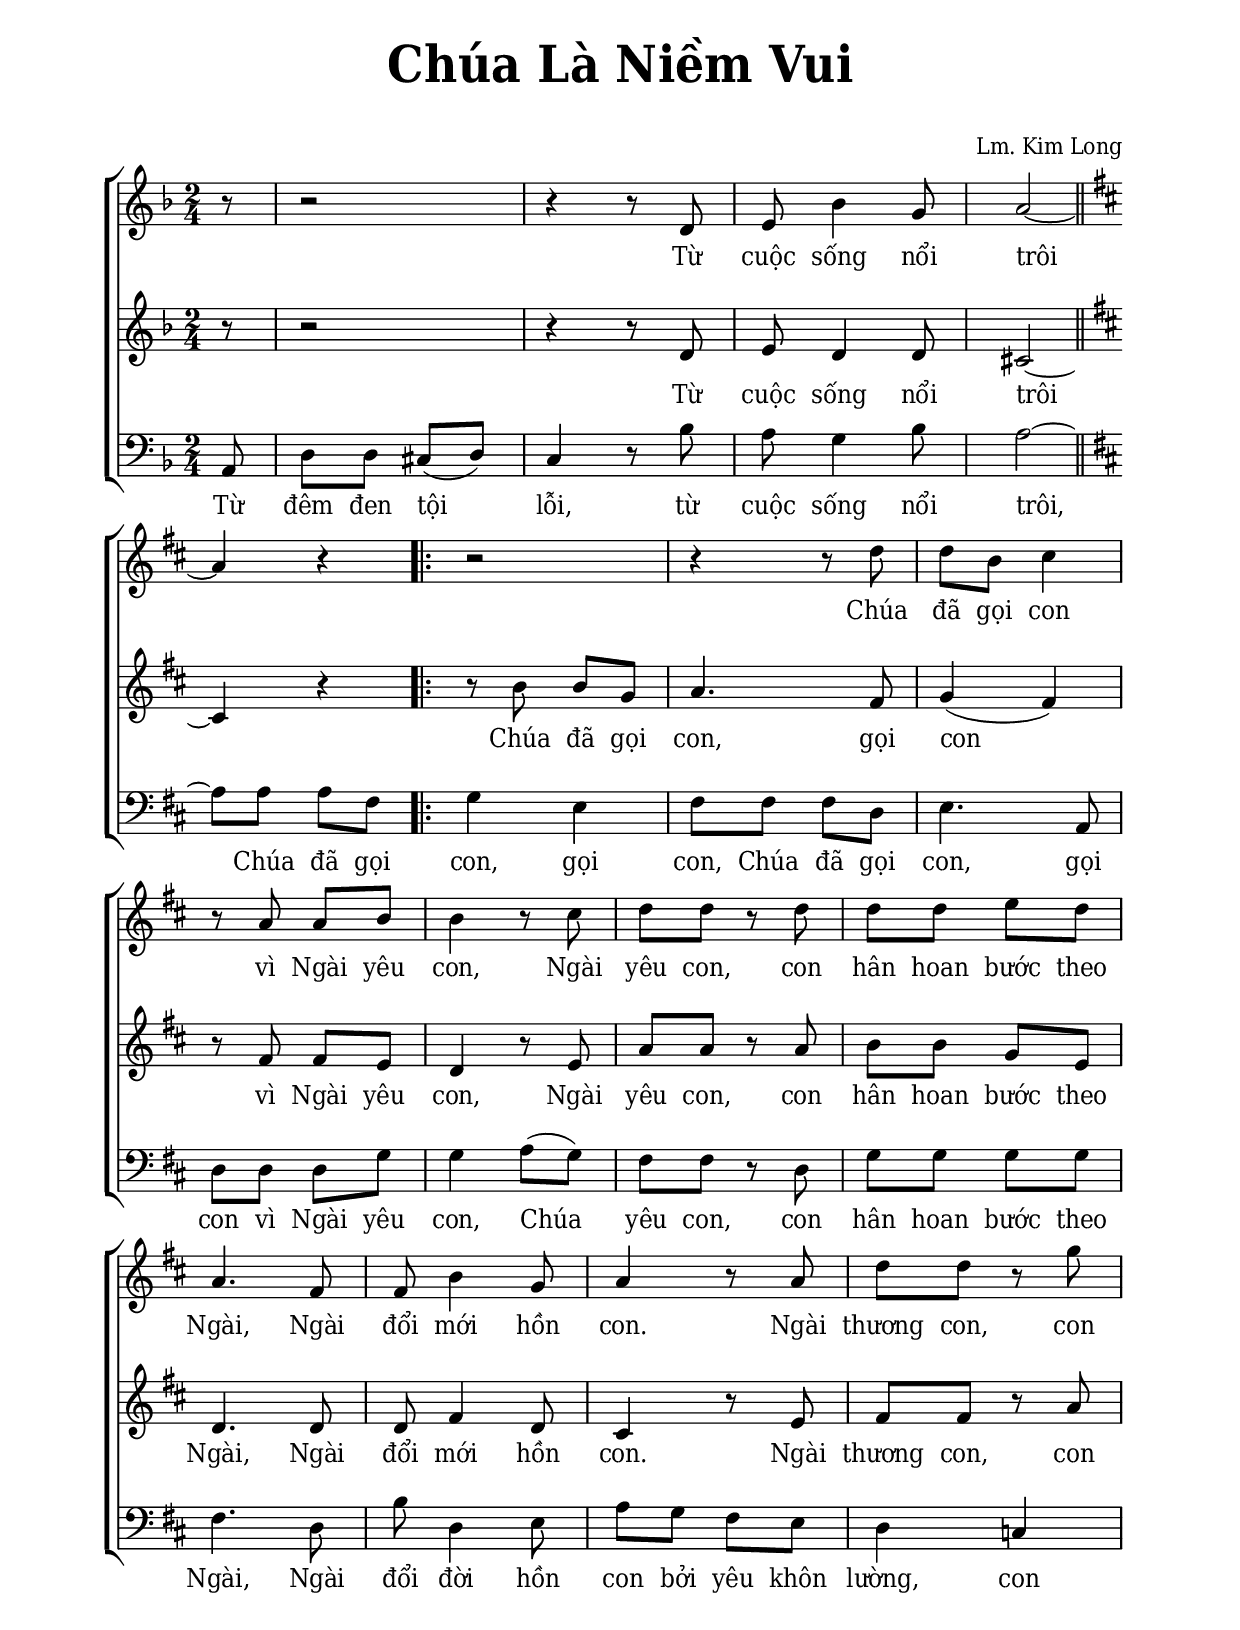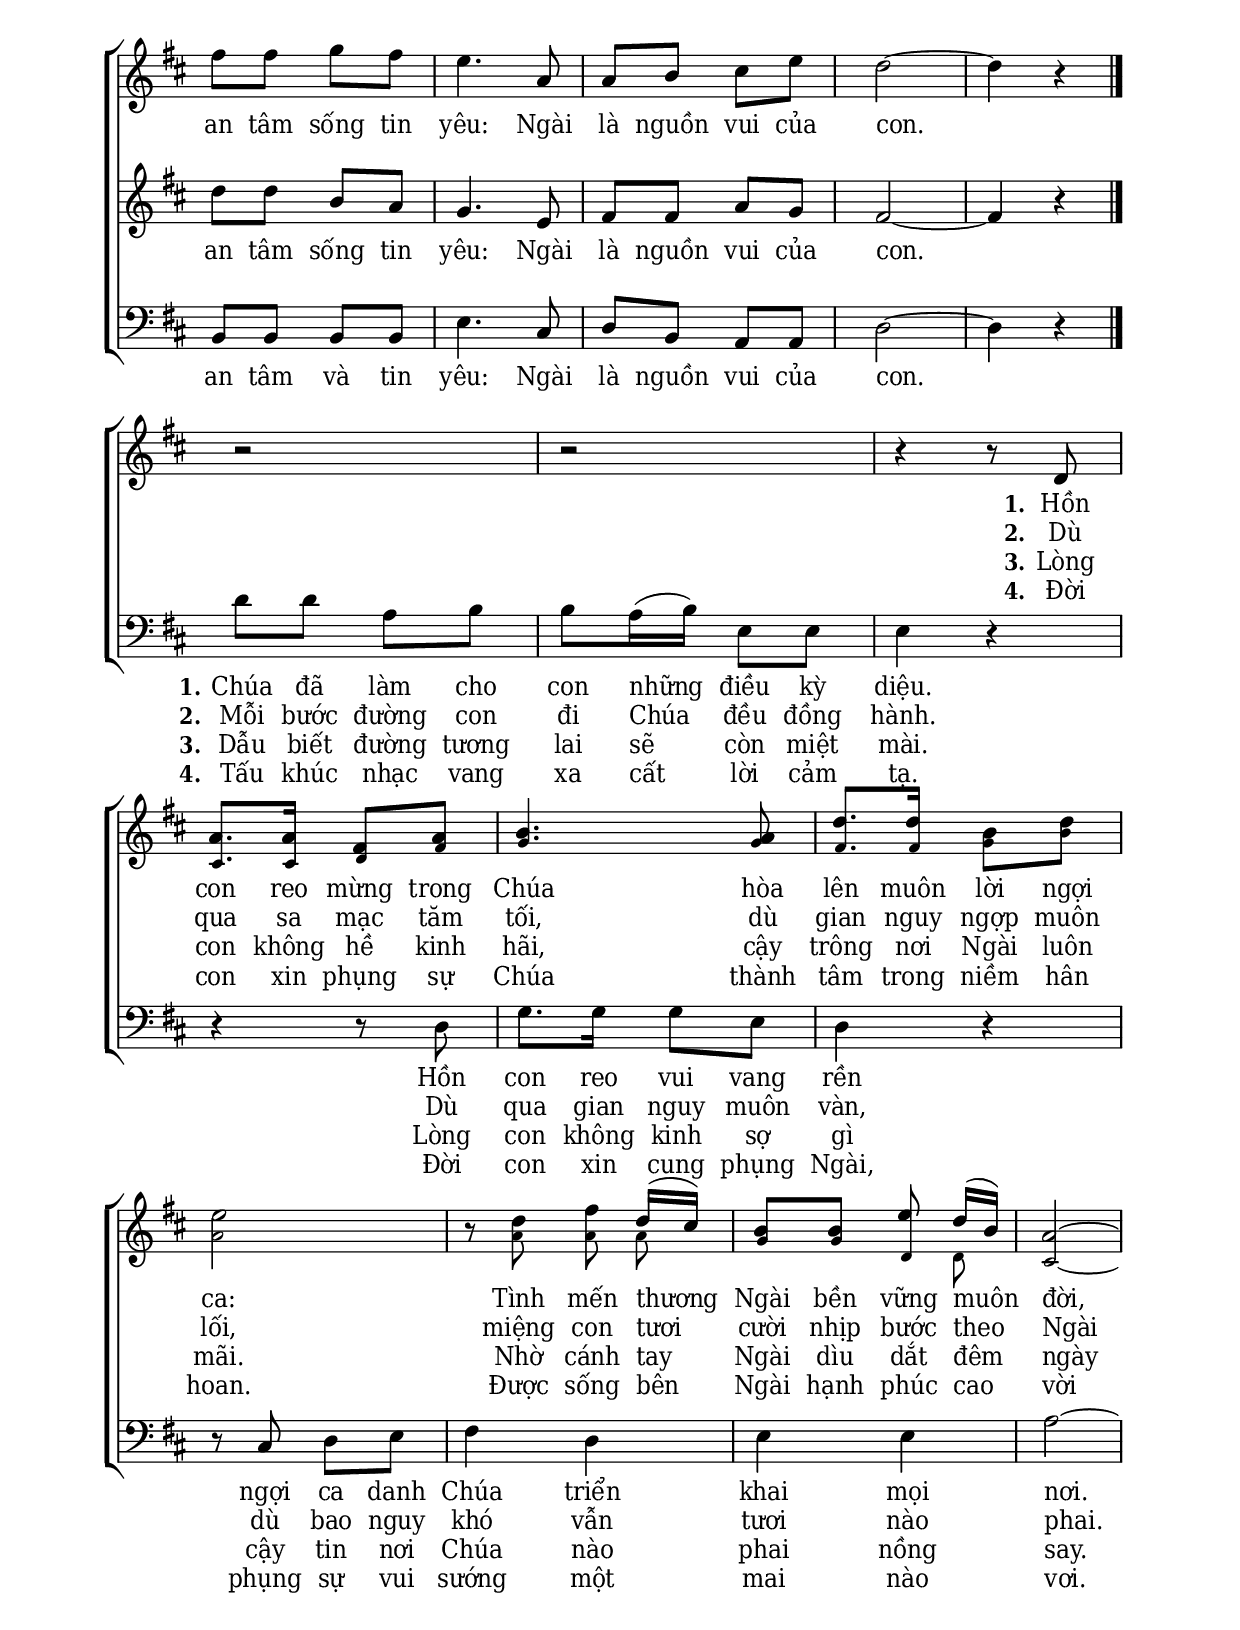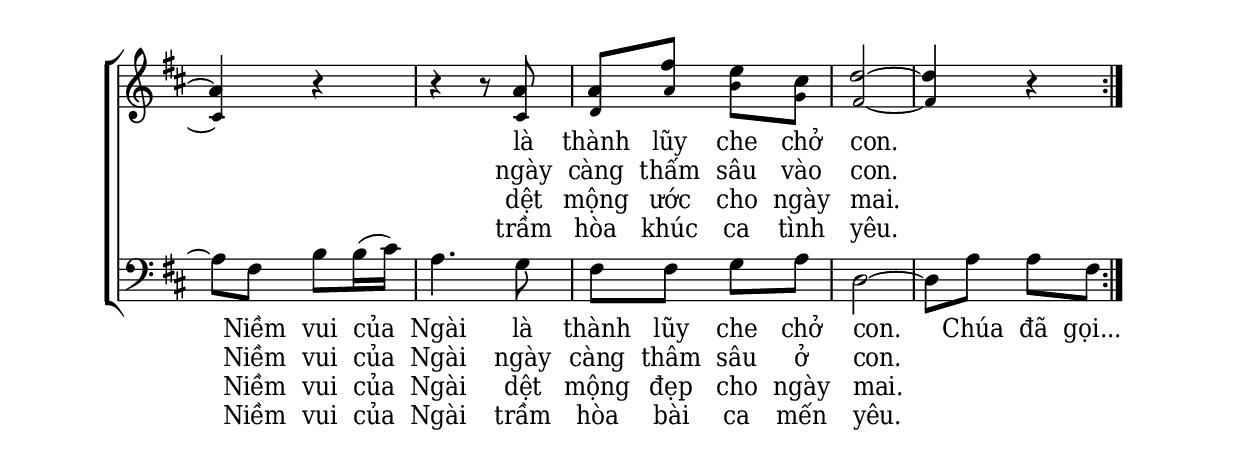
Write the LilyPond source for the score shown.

% Cài đặt chung
\version "2.22.1"
\include "english.ly"

\header {
  title = \markup { \fontsize #3 "Chúa Là Niềm Vui" }
  composer = " "
  arranger = "Lm. Kim Long"
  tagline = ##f
}

% Nhạc điệp khúc
nhacDiepKhucSop = \relative c' {
  \partial 8 r8 |
  r2
  r4 r8 d |
  e bf'4 g8 |
  a2 ~ \bar "||"
  
  \set Staff.printKeyCancellation = ##f
  \key d \major
  a4 r \bar ".|:"
  r2
  r4 r8 d |
  d b cs4 |
  r8 a a b |
  b4 r8 cs |
  d d r d |
  d d e d |
  a4. fs8 |
  fs b4 g8 |
  a4 r8 a |
  d d r g |
  fs fs g fs |
  e4. a,8 |
  a b cs e |
  d2 ~ |
  d4 r \bar "|."
}

nhacDiepKhucAlto = \relative c' {
  r8 |
  r2
  r4 r8 d e d4 d8 |
  cs2 ~ |
  
  \set Staff.printKeyCancellation = ##f
  \key d \major
  cs4 r |
  r8 b' b g |
  a4. fs8 |
  g4 (fs) |
  r8 fs fs e |
  d4 r8 e |
  a a r a |
  b b g e |
  d4. d8 |
  d fs4 d8 |
  cs4 r8 e |
  fs fs r a |
  d d b a |
  g4. e8 |
  fs fs a g |
  fs2 ~ |
  fs4 r
}

nhacDiepKhucBas = \relative c {
  a8 |
  d d cs (d) |
  c4 r8 bf' |
  a g4 bf8 |
  a2 ~ |
  
  \set Staff.printKeyCancellation = ##f
  \key d \major
  a8 a a fs |
  g4 e |
  fs8 fs fs d |
  e4. a,8 |
  d d d g |
  g4 a8 (g) |
  fs fs r d |
  g g g g |
  fs4. d8 |
  b' d,4 e8 |
  a g fs e |
  d4 c! |
  b8 b b b |
  e4. cs8 |
  d b a a |
  d2 ~ |
  d4 r
}

nhacPhienKhucSop = \relative c' {
  \key d \major \time 2/4
  r2
  r
  r4 r8 d |
  a'8. a16 fs8 a |
  b4. a8 |
  d8. d16 b8 d |
  e2 |
  r8 d fs d16 (cs) |
  b8 b e d16 (b) |
  a2 ~ |
  a4 r |
  r r8 a |
  a fs' e cs |
  d2 ~ |
  d4 r \bar ":|."
}

nhacPhienKhucAlto = \relative c' {
  \key d \major \time 2/4
  r2
  r
  r4 r8 d |
  cs8. cs16 d8 fs |
  g4. g8 |
  fs8. fs16 g8 b |
  a2 |
  r8 a a a |
  g g d d |
  cs2 ~ |
  cs4 r |
  r r8 cs |
  d a' b g |
  fs2 ~ |
  fs4 r
}

nhacPhienKhucBas = \relative c' {
  \key d \major \time 2/4
  d8 d a b |
  b a16 (b) e,8 e |
  e4 r |
  r r8 d |
  g8. g16 g8 e |
  d4 r |
  r8 cs d e |
  fs4 d |
  e e |
  a2 ~ |
  a8 fs b b16 (cs) |
  a4. g8 |
  fs fs g a |
  d,2 ~ |
  d8 a' a fs
}

% Lời điệp khúc
loiDiepKhucSop = \lyricmode {
  Từ cuộc sống nổi trôi Chúa đã gọi con
  vì Ngài yêu con, Ngài yêu con,
  con hân hoan bước theo Ngài,
  Ngài đổi mới hồn con.
  Ngài thương con, con an tâm sống tin yêu:
  Ngài là nguồn vui của con.
}

loiDiepKhucAlto = \lyricmode {
  Từ cuộc sống nổi trôi Chúa đã gọi con, gọi con
  vì Ngài yêu con, Ngài yêu con,
  con hân hoan bước theo Ngài,
  Ngài đổi mới hồn con.
  Ngài thương con, con an tâm sống tin yêu:
  Ngài là nguồn vui của con.
}

loiDiepKhucBas = \lyricmode {
  Từ đêm đen tội lỗi, từ cuộc sống nổi trôi,
  Chúa đã gọi con, gọi con,
  Chúa đã gọi con, gọi con vì Ngài yêu con,
  Chúa yêu con, con hân hoan bước theo Ngài,
  Ngài đổi đời hồn con bởi yêu khôn lường,
  con an tâm và tin yêu:
  Ngài là nguồn vui của con.
}

% Lời phiên khúc
loiPhienKhucSopMot = \lyricmode {
  \set stanza = #"1."
  Hồn con reo mừng trong Chúa
  hòa lên muôn lời ngợi ca:
  Tình mến thương Ngài bền vững muôn đời,
  là thành lũy che chở con.
}

loiPhienKhucSopHai = \lyricmode {
  \set stanza = #"2."
  Dù qua sa mạc tăm tối, dù gian nguy ngợp muôn lối,
  miệng con tươi cười nhịp bước theo Ngài
  ngày càng thấm sâu vào con.
}

loiPhienKhucSopBa = \lyricmode {
  \set stanza = #"3."
  Lòng con không hề kinh hãi, cậy trông nơi Ngài luôn mãi.
  Nhờ cánh tay Ngài dìu dắt đêm ngày
  dệt mộng ước cho ngày mai.
}

loiPhienKhucSopBon = \lyricmode {
  \set stanza = #"4."
  Đời con xin phụng sự Chúa thành tâm trong niềm hân hoan.
  Được sống bên Ngài hạnh phúc cao vời
  trầm hòa khúc ca tình yêu.
}

loiPhienKhucBasMot = \lyricmode {
  \set stanza = #"1."
  Chúa đã làm cho con những điều kỳ diệu.
  Hồn con reo vui vang rền ngợi ca danh Chúa triển khai mọi nơi.
  Niềm vui của Ngài là thành lũy che chở con.
  Chúa đã gọi...
}

loiPhienKhucBasHai = \lyricmode {
  \set stanza = #"2."
  Mỗi bước đường con đi Chúa đều đồng hành.
  Dù qua gian nguy muôn vàn, dù bao nguy khó vẫn tươi nào phai.
  Niềm vui của Ngài ngày càng thâm sâu ở con.
}

loiPhienKhucBasBa = \lyricmode {
  \set stanza = #"3."
  Dẫu biết đường tương lai sẽ còn miệt mài.
  Lòng con không kinh sợ gì
  cậy tin nơi Chúa nào phai nồng say.
  Niềm vui của Ngài dệt mộng đẹp cho ngày mai.
}

loiPhienKhucBasBon = \lyricmode {
  \set stanza = #"4."
  Tấu khúc nhạc vang xa cất lời cảm tạ.
  Đời con xin cung phụng Ngài,
  phụng sự vui sướng một mai nào vơi.
  Niềm vui của Ngài trầm hòa bài ca mến yêu.
}

% Dàn trang
\paper {
  #(set-paper-size "a4")
  top-margin = 15\mm
  bottom-margin = 15\mm
  left-margin = 20\mm
  right-margin = 20\mm
  indent = #0
  #(define fonts
    (make-pango-font-tree
      "Deja Vu Serif Condensed"
      "Deja Vu Serif Condensed"
      "Deja Vu Serif Condensed"
      (/ 20 20)))
  %page-count = #1
  print-page-number = #f
  system-system-spacing = #'((basic-distance . 15))
  %score-system-spacing = #'((basic-distance . 15))
}

TongNhip = {
  \key f \major \time 2/4
  \set Timing.beamExceptions = #'()
  \set Timing.baseMoment = #(ly:make-moment 1/4)
}

% Đổi kích thước nốt cho bè phụ
notBePhu =
#(define-music-function (font-size music) (number? ly:music?)
   (for-some-music
     (lambda (m)
       (if (music-is-of-type? m 'rhythmic-event)
           (begin
             (set! (ly:music-property m 'tweaks)
                   (cons `(font-size . ,font-size)
                         (ly:music-property m 'tweaks)))
             #t)
           #f))
     music)
   music)

\score {
  \new ChoirStaff \with {
    \override StaffGrouper.staff-staff-spacing = #'(
                            (basic-distance . 14)
                            (padding . 1))
  }
  <<
    \new Staff <<
        \clef treble
        \new Voice = beSop {
          \TongNhip \nhacDiepKhucSop
        }
        \new Lyrics \lyricsto beSop \loiDiepKhucSop
    >>
    \new Staff <<
        \clef treble
        \new Voice = beAlto {
          \TongNhip \nhacDiepKhucAlto
        }
        \new Lyrics \lyricsto beAlto \loiDiepKhucAlto
    >>
    \new Staff <<
        \clef bass
        \new Voice = beBas {
          \TongNhip \nhacDiepKhucBas
        }
        \new Lyrics \lyricsto beBas \loiDiepKhucBas
    >>
  >>
  \layout {
    %\override Lyrics.LyricText.font-size = #+2
    \override Lyrics.LyricSpace.minimum-distance = #1.5
    \override Score.BarNumber.break-visibility = ##(#f #f #f)
    \override Score.SpacingSpanner.uniform-stretching = ##t
  }
}

\score {
  \new ChoirStaff \with {
    \override StaffGrouper.staff-staff-spacing = #'(
                            (basic-distance . 14)
                            (padding . 1))
  }
  <<
    \new Staff \with {
        printPartCombineTexts = ##f
      }
      <<
      \new Voice \partCombine 
        \nhacPhienKhucSop
        \notBePhu -2 { \nhacPhienKhucAlto }
      \new NullVoice = nhacThamChieuSop \nhacPhienKhucSop
      \new Lyrics \lyricsto nhacThamChieuSop \loiPhienKhucSopMot
      \new Lyrics \lyricsto nhacThamChieuSop \loiPhienKhucSopHai
      \new Lyrics \lyricsto nhacThamChieuSop \loiPhienKhucSopBa
      \new Lyrics \lyricsto nhacThamChieuSop \loiPhienKhucSopBon
      >>
    \new Staff <<
        \clef "bass"
        \new Voice = beBas {
          \nhacPhienKhucBas
        }
        \new Lyrics = "hatLanMot" \lyricsto beBas \loiPhienKhucBasMot
        \new Lyrics = "hatLanMot" \lyricsto beBas \loiPhienKhucBasHai
        \new Lyrics = "hatLanMot" \lyricsto beBas \loiPhienKhucBasBa
        \new Lyrics = "hatLanMot" \lyricsto beBas \loiPhienKhucBasBon
    >>
  >>
  \layout {
    \override Staff.TimeSignature.transparent = ##t
    \override Lyrics.LyricSpace.minimum-distance = #1.5
    \override Score.BarNumber.break-visibility = ##(#f #f #f)
    \override Score.SpacingSpanner.uniform-stretching = ##t
  }
}
